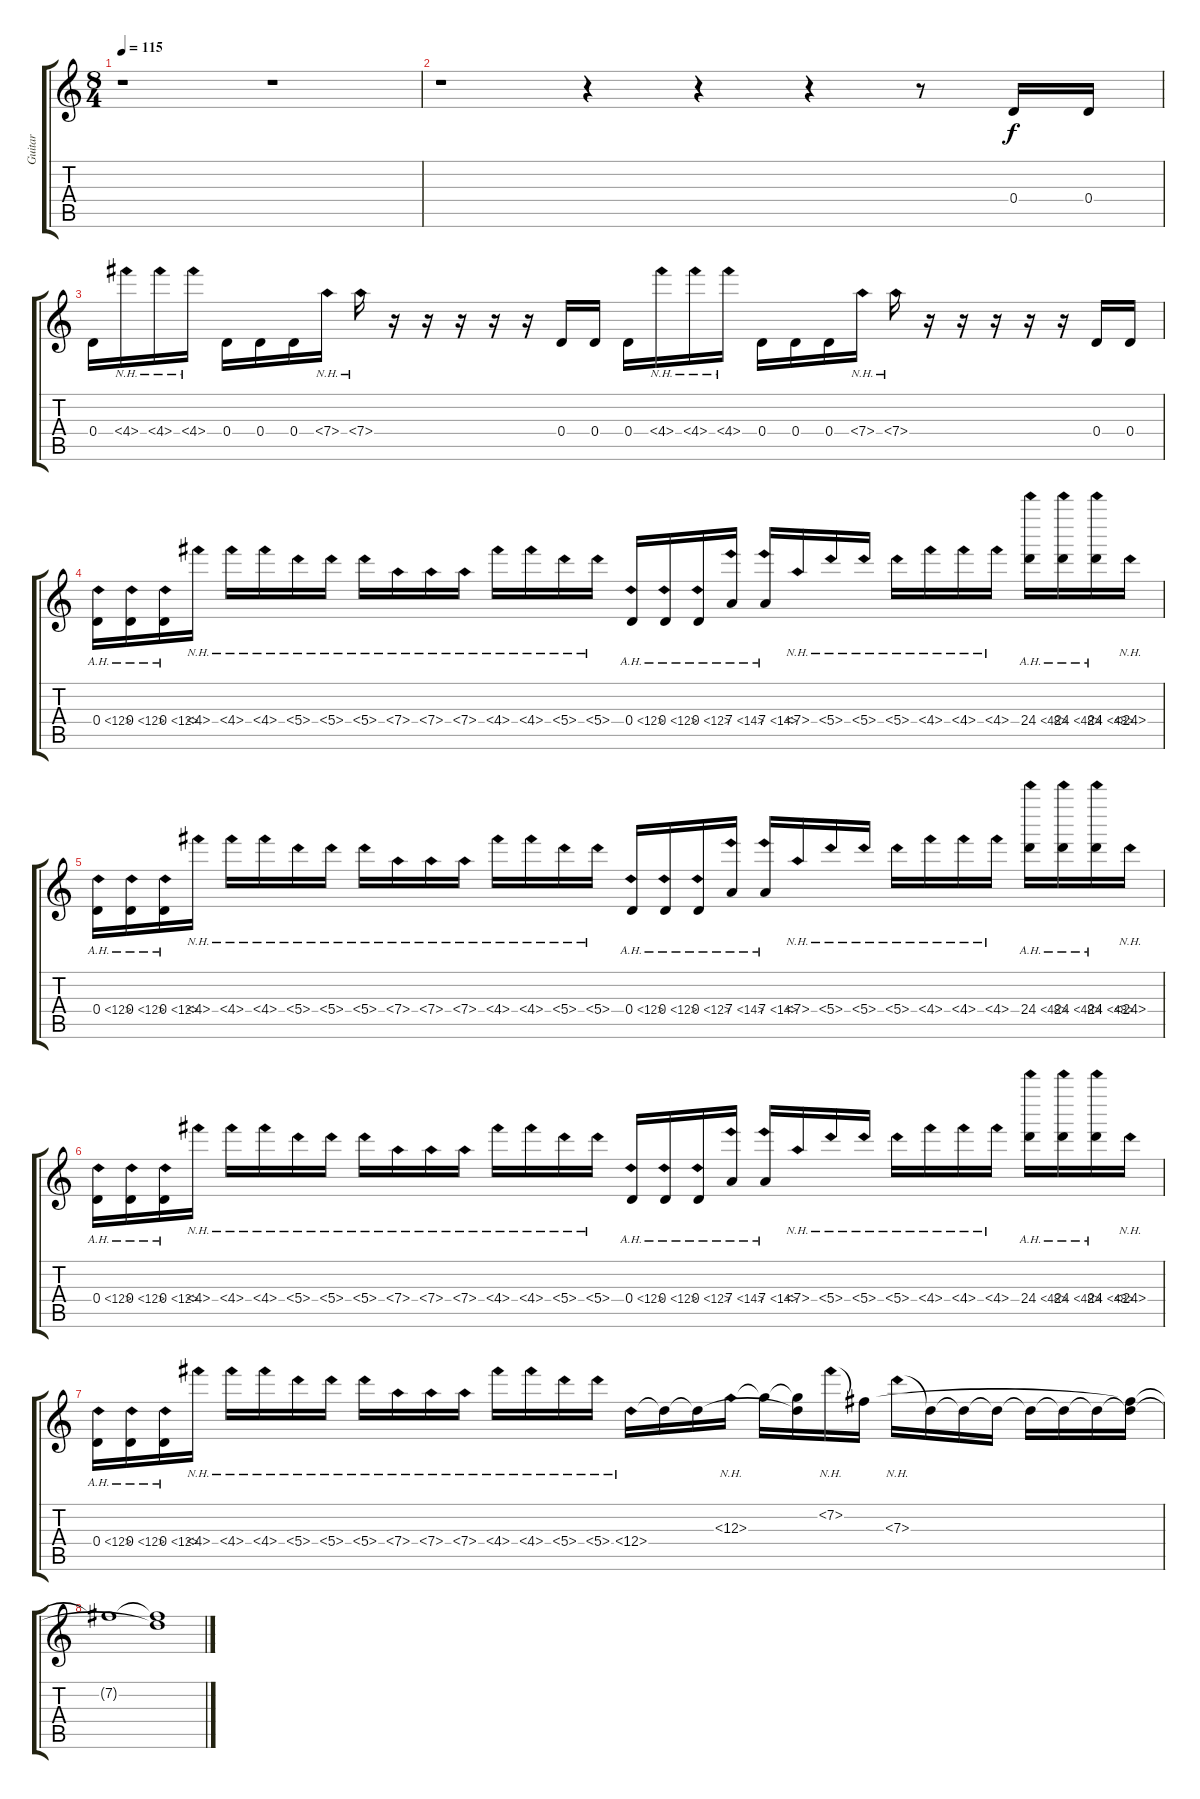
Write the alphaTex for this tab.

\track ("Guitar" "Guitar") {instrument distortionguitar}
\staff {score tabs}
\tuning (E4 B3 G3 D3 A2 E2) {hide}
\ts (8 4)
\tempo 115
\clef g2
\ks c
r.1{dy f} r.1 |
r.1 r.4 r.4 r.4 r.8 0.4.16 0.4.16 |
0.4.16 4.4{nh}.16 4.4{nh}.16 4.4{nh}.16 0.4.16 0.4.16 0.4.16 7.4{nh}.16 7.4{nh}.16 r.16 r.16 r.16 r.16 r.16 0.4.16 0.4.16 0.4.16 4.4{nh}.16 4.4{nh}.16 4.4{nh}.16 0.4.16 0.4.16 0.4.16 7.4{nh}.16 7.4{nh}.16 r.16 r.16 r.16 r.16 r.16 0.4.16 0.4.16 |
0.4{ah 12}.16 0.4{ah 12}.16 0.4{ah 12}.16 4.4{nh}.16 4.4{nh}.16 4.4{nh}.16 5.4{nh}.16 5.4{nh}.16 5.4{nh}.16 7.4{nh}.16 7.4{nh}.16 7.4{nh}.16 4.4{nh}.16 4.4{nh}.16 5.4{nh}.16 5.4{nh}.16 0.4{ah 12}.16 0.4{ah 12}.16 0.4{ah 12}.16 7.4{ah 7}.16 7.4{ah 7}.16 7.4{nh}.16 5.4{nh}.16 5.4{nh}.16 5.4{nh}.16 4.4{nh}.16 4.4{nh}.16 4.4{nh}.16 24.4{ah 24}.16 24.4{ah 24}.16 24.4{ah 24}.16 24.4{nh}.16 |
0.4{ah 12}.16 0.4{ah 12}.16 0.4{ah 12}.16 4.4{nh}.16 4.4{nh}.16 4.4{nh}.16 5.4{nh}.16 5.4{nh}.16 5.4{nh}.16 7.4{nh}.16 7.4{nh}.16 7.4{nh}.16 4.4{nh}.16 4.4{nh}.16 5.4{nh}.16 5.4{nh}.16 0.4{ah 12}.16 0.4{ah 12}.16 0.4{ah 12}.16 7.4{ah 7}.16 7.4{ah 7}.16 7.4{nh}.16 5.4{nh}.16 5.4{nh}.16 5.4{nh}.16 4.4{nh}.16 4.4{nh}.16 4.4{nh}.16 24.4{ah 24}.16 24.4{ah 24}.16 24.4{ah 24}.16 24.4{nh}.16 |
0.4{ah 12}.16{volume 13} 0.4{ah 12}.16 0.4{ah 12}.16 4.4{nh}.16 4.4{nh}.16 4.4{nh}.16 5.4{nh}.16 5.4{nh}.16 5.4{nh}.16 7.4{nh}.16 7.4{nh}.16 7.4{nh}.16 4.4{nh}.16 4.4{nh}.16 5.4{nh}.16 5.4{nh}.16 0.4{ah 12}.16 0.4{ah 12}.16 0.4{ah 12}.16 7.4{ah 7}.16 7.4{ah 7}.16 7.4{nh}.16 5.4{nh}.16 5.4{nh}.16 5.4{nh}.16 4.4{nh}.16 4.4{nh}.16 4.4{nh}.16 24.4{ah 24}.16 24.4{ah 24}.16 24.4{ah 24}.16 24.4{nh}.16 |
0.4{ah 12}.16 0.4{ah 12}.16 0.4{ah 12}.16 4.4{nh}.16 4.4{nh}.16 4.4{nh}.16 5.4{nh}.16 5.4{nh}.16 5.4{nh}.16 7.4{nh}.16 7.4{nh}.16 7.4{nh}.16 4.4{nh}.16 4.4{nh}.16 5.4{nh}.16 5.4{nh}.16 12.4{nh}.16 12.4{t}.16 12.4{t}.16 12.3{nh}.16 12.3{t}.16 (12.3{t} 12.4{t}).16 7.2{nh}.16 7.2{t}.16 7.3{nh}.16 7.3{t}.16 7.3{t}.16 7.3{t}.16 7.3{t}.16 7.3{t}.16 7.3{t}.16 (7.2{t} 7.3{t}).16 |
7.2{t}.1 (7.2{t} 7.3{t}).1
